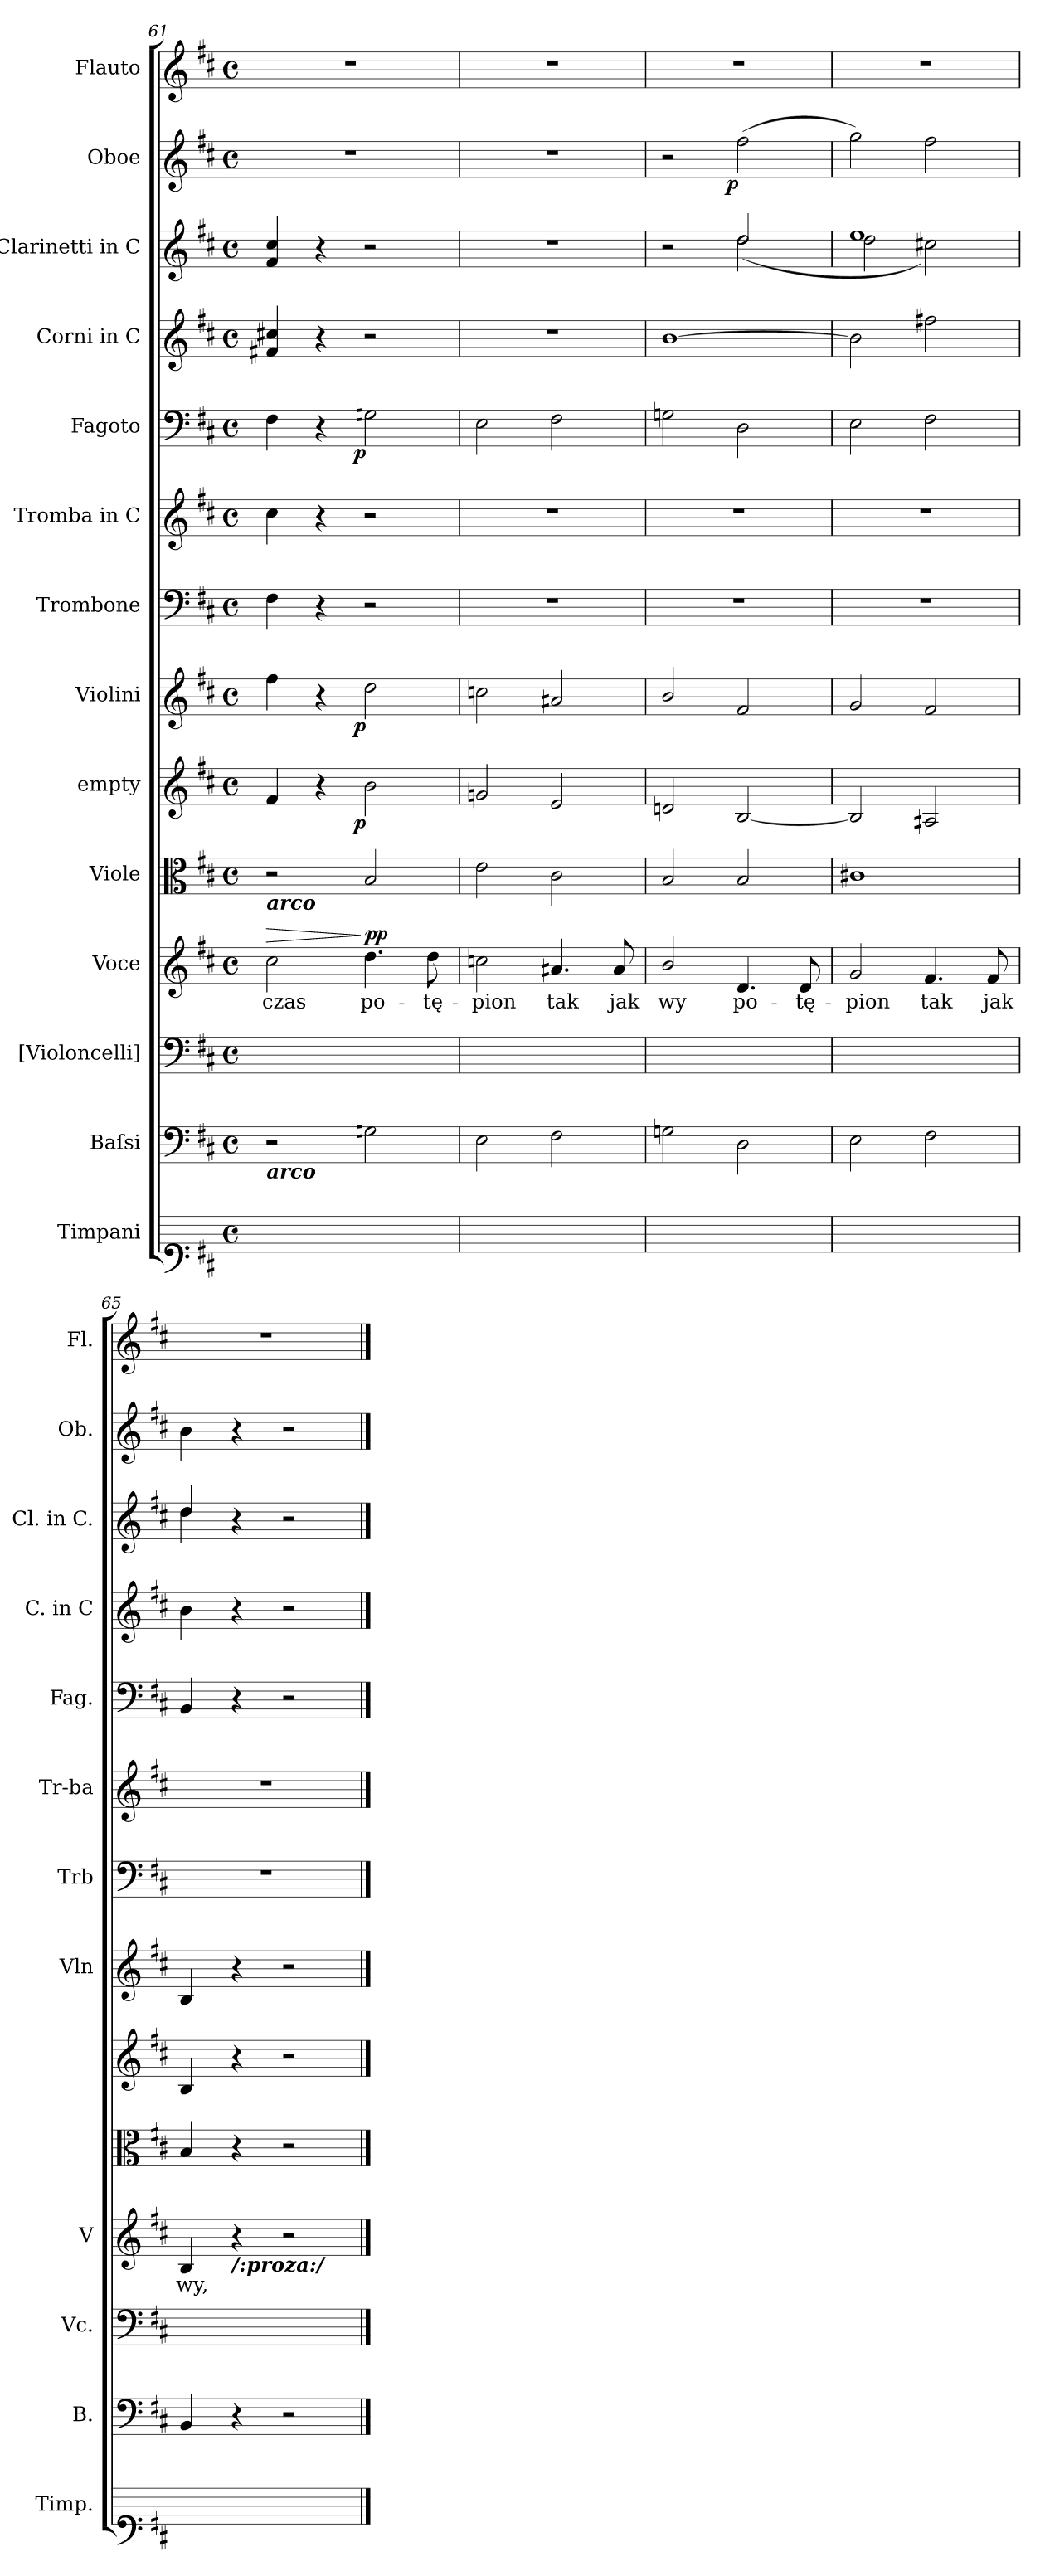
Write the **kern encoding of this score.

**kern	**kern	**kern	**kern	**text	**dynam	**kern	**kern	**dynam	**kern	**dynam	**kern	**kern	**kern	**dynam	**kern	**kern	**kern	**dynam	**kern
*part14	*part13	*part12	*part11	*part11	*part11	*part10	*part9	*part9	*part8	*part8	*part7	*part6	*part5	*part5	*part4	*part3	*part2	*part2	*part1
*staff14	*staff13	*staff12	*staff11	*staff11	*staff11	*staff10	*staff9	*staff9	*staff8	*staff8	*staff7	*staff6	*staff5	*staff5	*staff4	*staff3	*staff2	*staff2	*staff1
*I"Timpani	*I"Baſsi	*I"[Violoncelli]	*I"Voce	*	*	*I"Viole	*I"empty	*	*I"Violini	*	*I"Trombone	*I"Tromba in C	*I"Fagoto	*	*I"Corni in C	*I"Clarinetti in C	*I"Oboe	*	*I"Flauto
*I'Timp.	*I'B.	*I'Vc.	*I'V	*	*	*	*	*	*I'Vln	*	*I'Trb	*I'Tr-ba	*I'Fag.	*	*I'C. in C	*I'Cl. in C.	*I'Ob.	*	*I'Fl.
*clefF1	*clefF4	*clefF4	*clefG2	*	*	*clefC3	*clefG2	*	*clefG2	*	*clefF4	*clefG2	*clefF4	*	*clefG2	*clefG2	*clefG2	*	*clefG2
*k[f#c#]	*k[f#c#]	*k[f#c#]	*k[f#c#]	*	*	*k[f#c#]	*k[f#c#]	*	*k[f#c#]	*	*k[f#c#]	*k[f#c#]	*k[f#c#]	*	*k[f#c#]	*k[f#c#]	*k[f#c#]	*	*k[f#c#]
*M4/4	*M4/4	*M4/4	*M4/4	*	*	*M4/4	*M4/4	*	*M4/4	*	*M4/4	*M4/4	*M4/4	*	*M4/4	*M4/4	*M4/4	*	*M4/4
*met(c)	*met(c)	*met(c)	*met(c)	*	*	*met(c)	*met(c)	*	*met(c)	*	*met(c)	*met(c)	*met(c)	*	*met(c)	*met(c)	*met(c)	*	*met(c)
=61	=61	=61	=61	=61	=61	=61	=61	=61	=61	=61	=61	=61	=61	=61	=61	=61	=61	=61	=61
!	!	!	!	!	!	!LO:TX:b:Bi:t=arco	!	!	!	!	!	!	!	!	!	!	!	!	!
!	!LO:TX:b:Bi:t=arco	!	!	!	!	!	!	!	!	!	!	!	!	!	!	!	!	!	!
!	!	!	!	!	!LO:HP:a	!	!	!	!	!	!	!	!	!	!	!	!	!	!
1ryy	2r	1ryy	2cc#\	czas	>	2r	4f#/	.	4ff#\	.	4F#\	4cc#\	4F#\	.	4f#X/ 4cc#X/	4f#/ 4cc#/	1r	.	1r
.	.	.	.	.	.	.	4r	.	4r	.	4r	4r	4r	.	4r	4r	.	.	.
!	!	!	!	!	!LO:DY:n=1:b	!	!	!LO:DY:b:rj	!	!LO:DY:b:rj	!	!	!	!LO:DY:b:rj	!	!	!	!	!
.	2Gn\	.	4.dd\	po-	] pp	2B/	2b\	p	2dd\	p	2r	2r	2Gn\	p	2r	2r	.	.	.
.	.	.	8dd\	-tę-	.	.	.	.	.	.	.	.	.	.	.	.	.	.	.
=62	=62	=62	=62	=62	=62	=62	=62	=62	=62	=62	=62	=62	=62	=62	=62	=62	=62	=62	=62
1ryy	2E\	1ryy	2ccn\	-pion	.	2e\	2gn/	.	2ccn\	.	1r	1r	2E\	.	1r	1r	1r	.	1r
.	2F#\	.	4.a#X/	tak	.	2c#\	2e/	.	2a#X/	.	.	.	2F#\	.	.	.	.	.	.
.	.	.	8a#/	jak	.	.	.	.	.	.	.	.	.	.	.	.	.	.	.
=63	=63	=63	=63	=63	=63	=63	=63	=63	=63	=63	=63	=63	=63	=63	=63	=63	=63	=63	=63
*	*	*	*	*	*	*	*	*	*	*	*	*	*	*	*	*^	*	*	*
1ryy	2Gn\	1ryy	2b/	wy	.	2B/	2dn/	.	2b/	.	1r	1r	2Gn\	.	[1b	2r	2rcyy	2r	.	1r
!	!	!	!	!	!	!	!	!	!	!	!	!	!	!	!	!	!	!	!LO:DY:b:rj	!
.	2D\	.	4.d/	po-	.	2B/	[2B/	.	2f#/	.	.	.	2D\	.	.	2dd/	(<2dd\	(>2ff#\	p	.
.	.	.	8d/	-tę-	.	.	.	.	.	.	.	.	.	.	.	.	.	.	.	.
=64	=64	=64	=64	=64	=64	=64	=64	=64	=64	=64	=64	=64	=64	=64	=64	=64	=64	=64	=64	=64
1ryy	2E\	1ryy	2g/	-pion	.	1c#X	2B/]	.	2g/	.	1r	1r	2E\	.	2b\]	1ee	2dd\	2gg\)	.	1r
.	2F#\	.	4.f#/	tak	.	.	2A#X/	.	2f#/	.	.	.	2F#\	.	2ff#X\	.	2cc#X\)	2ff#\	.	.
.	.	.	8f#/	jak	.	.	.	.	.	.	.	.	.	.	.	.	.	.	.	.
=65	=65	=65	=65	=65	=65	=65	=65	=65	=65	=65	=65	=65	=65	=65	=65	=65	=65	=65	=65	=65
1ryy	4BB/	1ryy	4B/	wy,	.	4B/	4B/	.	4B/	.	1r	1r	4BB/	.	4b\	4dd/	4dd\	4b\	.	1r
!	!	!	!LO:TX:b:Bi:t=/&colon;proza&colon;/	!	!	!	!	!	!	!	!	!	!	!	!	!	!	!	!	!
.	4r	.	4r	.	.	4r	4r	.	4r	.	.	.	4r	.	4r	4r	4rcyy	4r	.	.
.	2r	.	2r	.	.	2r	2r	.	2r	.	.	.	2r	.	2r	2r	2rcyy	2r	.	.
*	*	*	*	*	*	*	*	*	*	*	*	*	*	*	*	*v	*v	*	*	*
==	==	==	==	==	==	==	==	==	==	==	==	==	==	==	==	==	==	==	==
*-	*-	*-	*-	*-	*-	*-	*-	*-	*-	*-	*-	*-	*-	*-	*-	*-	*-	*-	*-
